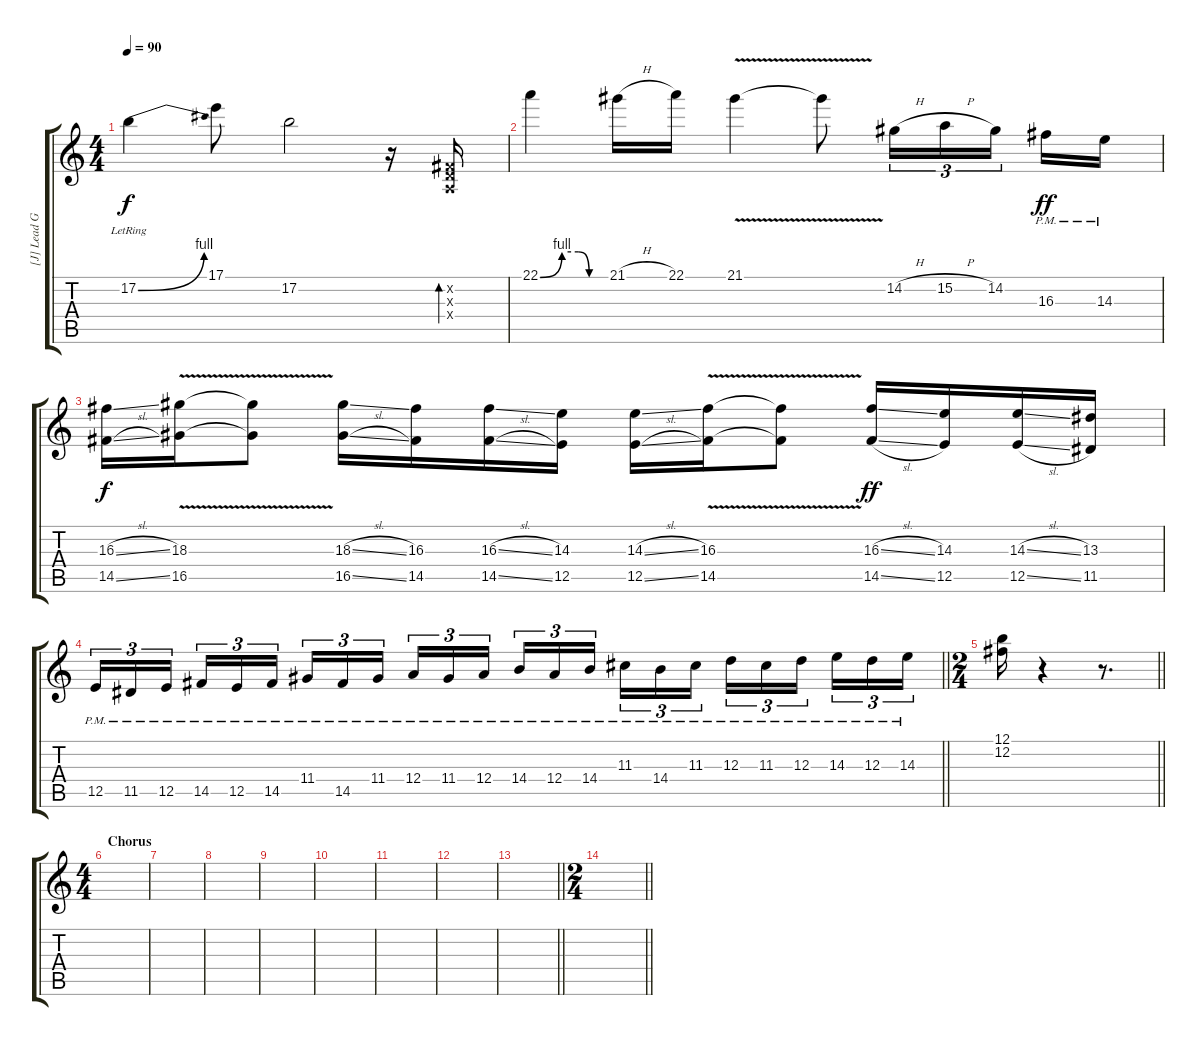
\track ("[J] Lead Guitar (Jay)" "[J] Lead G") {instrument distortionguitar}
\staff {score tabs}
\tuning (B3 Gb3 D3 A2 E2 B1) {hide}
\ts (4 4)
\tempo 90
\clef g2
\ks c
17.2{be (bend 0 0 60 4) lr}.4{dy f} 17.1.8 17.2.2 r.16 (0.2{x} 0.3{x} 0.4{x}).16{bd 120} |
22.1{be (custom 0 0 20 4 35 4 45 0 60 0)}.4 21.1{h}.16 22.1.16 21.1{v}.4 21.1{t}.8 14.2{h}.16{tu (3 2)} 15.2{h}.16{tu (3 2)} 14.2.16{tu (3 2) beam splitsecondary} 16.3{pm}.16{dy ff} 14.3{pm}.16 |
(16.3{sl} 14.5{sl}).16{dy f} (18.3{v} 16.5{v}).16 (18.3{t} 16.5{t}).8 (18.3{sl} 16.5{sl}).16 (16.3 14.5).16 (16.3{sl} 14.5{sl}).16 (14.3 12.5).16 (14.3{sl} 12.5{sl}).16 (16.3{v} 14.5{v}).16 (16.3{t} 14.5{t}).8 (16.3{sl} 14.5{sl}).16{dy ff} (14.3 12.5).16 (14.3{sl} 12.5{sl}).16 (13.3 11.5).16 |
\barLineRight lightlight
12.5{pm}.16{tu (3 2)} 11.5{pm}.16{tu (3 2)} 12.5{pm}.16{tu (3 2) beam splitsecondary} 14.5{pm}.16{tu (3 2)} 12.5{pm}.16{tu (3 2)} 14.5{pm}.16{tu (3 2)} 11.4{pm}.16{tu (3 2)} 14.5{pm}.16{tu (3 2)} 11.4{pm}.16{tu (3 2) beam splitsecondary} 12.4{pm}.16{tu (3 2)} 11.4{pm}.16{tu (3 2)} 12.4{pm}.16{tu (3 2)} 14.4{pm}.16{tu (3 2)} 12.4{pm}.16{tu (3 2)} 14.4{pm}.16{tu (3 2) beam splitsecondary} 11.3{pm}.16{tu (3 2)} 14.4{pm}.16{tu (3 2)} 11.3{pm}.16{tu (3 2)} 12.3{pm}.16{tu (3 2)} 11.3{pm}.16{tu (3 2)} 12.3{pm}.16{tu (3 2) beam splitsecondary} 14.3{pm}.16{tu (3 2)} 12.3{pm}.16{tu (3 2)} 14.3{pm}.16{tu (3 2)} |
\ts (2 4)
\barLineRight lightlight
(12.1 12.2).16 r.4 r.8{d} |
\ts (4 4)
\section ("" "Chorus")
|
|
|
|
|
|
|
\barLineRight lightlight
|
\ts (2 4)
\barLineRight lightlight
